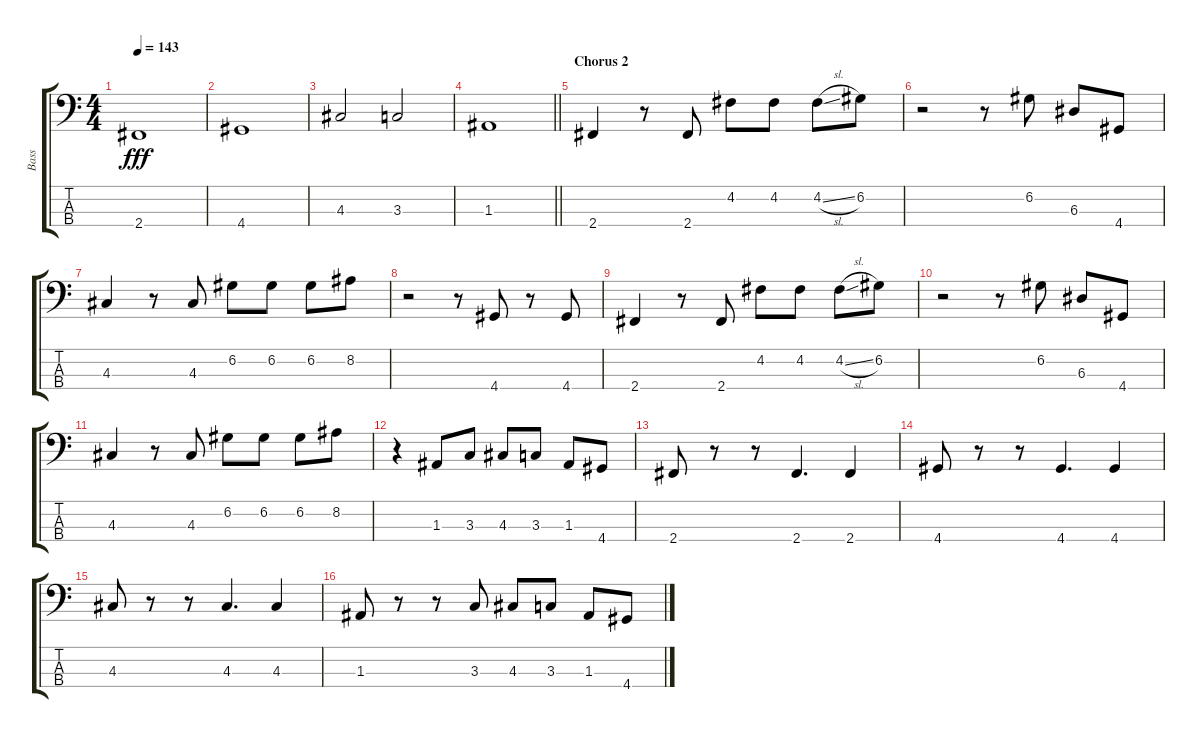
\track ("Bass" "Bass") {instrument electricbassfinger}
\staff {score tabs}
\tuning (G2 D2 A1 E1) {hide}
\ts (4 4)
\tempo 143
\clef f4
\ks c
2.4.1{dy fff} |
4.4.1 |
4.3.2 3.3.2 |
\barLineRight lightlight
1.3.1 |
\section ("" "Chorus 2")
2.4.4 r.8 2.4.8 4.2.8 4.2.8 4.2{sl}.8 6.2.8 |
r.2 r.8 6.2.8 6.3.8 4.4.8 |
4.3.4 r.8 4.3.8 6.2.8 6.2.8 6.2.8 8.2.8 |
r.2 r.8 4.4.8 r.8 4.4.8 |
2.4.4 r.8 2.4.8 4.2.8 4.2.8 4.2{sl}.8 6.2.8 |
r.2 r.8 6.2.8 6.3.8 4.4.8 |
4.3.4 r.8 4.3.8 6.2.8 6.2.8 6.2.8 8.2.8 |
r.4 1.3.8 3.3.8 4.3.8 3.3.8 1.3.8 4.4.8 |
2.4.8 r.8 r.8 2.4.4{d} 2.4.4 |
4.4.8 r.8 r.8 4.4.4{d} 4.4.4 |
4.3.8 r.8 r.8 4.3.4{d} 4.3.4 |
1.3.8 r.8 r.8 3.3.8 4.3.8 3.3.8 1.3.8 4.4.8
